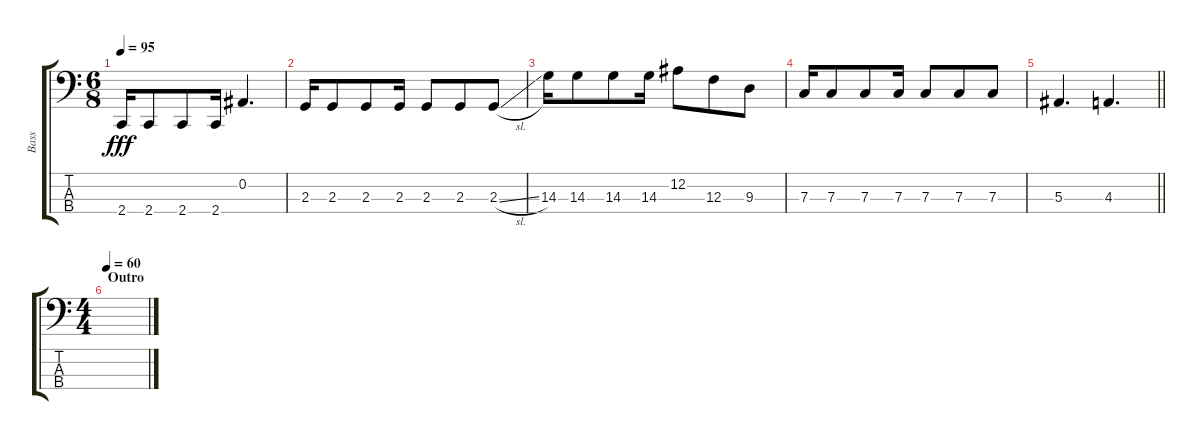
\track ("Bass" "Bass") {instrument electricbassfinger}
\staff {score tabs}
\tuning (Eb2 Bb1 F1 Bb0) {hide}
\ts (6 8)
\tempo 95
\clef f4
\ks c
2.4.16{dy fff} 2.4.8 2.4.8 2.4.16 0.2.4{d} |
2.3.16 2.3.8 2.3.8 2.3.16 2.3.8 2.3.8 2.3{sl}.8 |
14.3.16 14.3.8 14.3.8 14.3.16 12.2.8 12.3.8 9.3.8 |
7.3.16 7.3.8 7.3.8 7.3.16 7.3.8 7.3.8 7.3.8 |
\barLineRight lightlight
5.3.4{d} 4.3.4{d} |
\ts (4 4)
\section ("" "Outro")
\tempo 60
